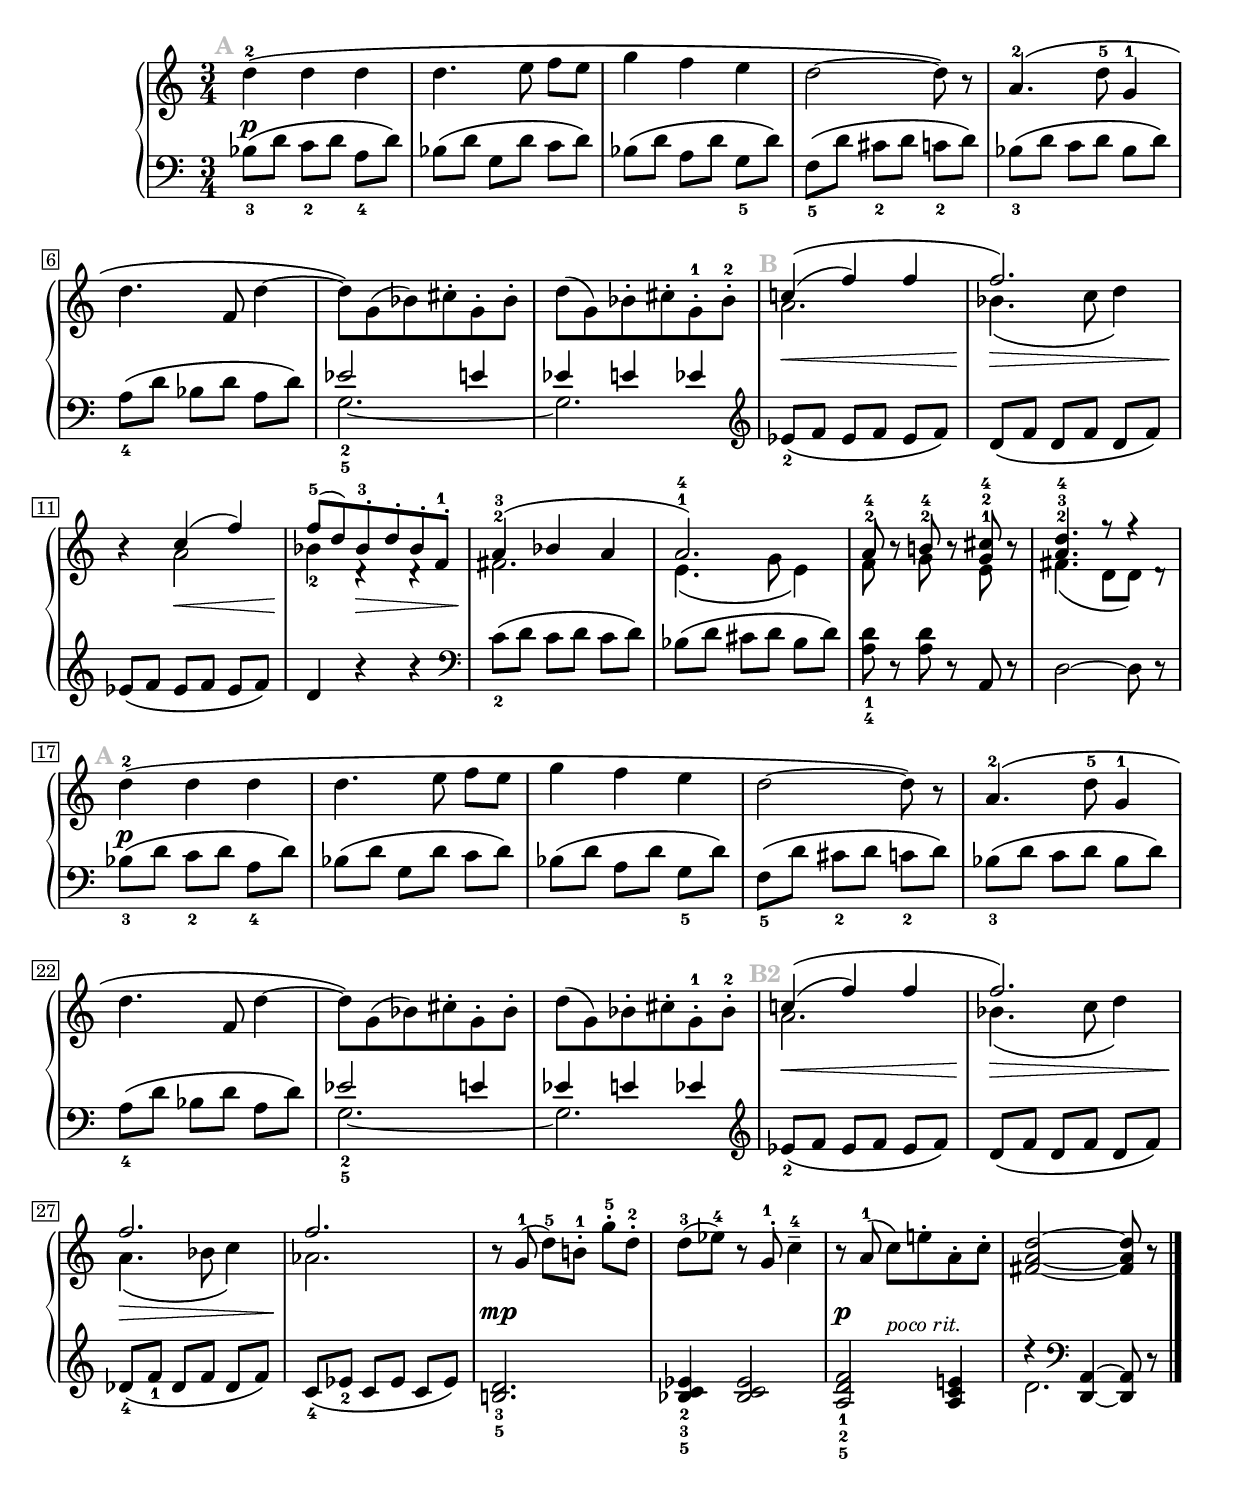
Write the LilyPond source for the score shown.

Global = {
  \key c \major
  \time 3/4
  \include "../global.ly"
}

Soprano = \context Voice = "one" \relative c'' {
  \voiceOne
  \stemNeutral\tieNeutral
  \override MultiMeasureRest.staff-position = #0
  \override Rest.staff-position = #0
  %1
  | \textMark \markup { \hspace #3 "A" }
    d4\(-2 d d
  | d4. e8 f[ e]
  | g4 f e
  | d2~ d8\) r
  %5
  | \once\override PhrasingSlur.positions = #'(2.5 . 0)
    a4.\(-2 d8-5 g,4-1
  | d'4. f,8 d'4~
  | d8\) g,( bes) cis^. g^. bes^.
  | d8( g,) bes^. cis^. g^.-1 bes^.-2
  | \textMark \markup { "B" }
    \stemUp c4(\( f) f
  %10
  | f2.\)
  | r4
    \once\override Slur.positions = #'(2.2 . 0)
    c( f)
  | f8(-5 d) bes^.-3 d^. bes^. f^.-1
  | a4\(-2-3 bes a
  | a2.\)-1-4
  %15
  | a8-2-4 r b!-2-4 r <g cis>-1-2-4 r
  | <a d>4.-2-3-4 f'8\rest f4\rest
  | \textMark \markup { "A" }
    \stemNeutral\tieNeutral
    d4\(-2 d d
  | d4. e8 f[ e]
  | g4 f e
  %20
  | d2~ d8\) r
  | \once\override PhrasingSlur.positions = #'(2.5 . 0)
    a4.\(-2 d8-5 g,4-1
  | d'4. f,8 d'4~
  | d8\) g,( bes) cis^. g^. bes^.
  | d8( g,) bes^. cis^. g^.-1 bes^.-2
  %25
  | \textMark \markup { \hspace #-1 "B2" }
    \stemUp c4(\( f) f
  | f2.\)
  | f
  | f
  | \stemNeutral r8 g,(-1 d'-5)[ b!^.]-1 g'^.-5 d^.-2
  %30
  | d(-3 ees)-4 r g,^.-1 c4^--4
  | r8
    \once\override Slur.positions = #'(3 . 2)
    a(-1 c)[
    e!^. a,^. c^.]
  | <fis, a d>2~ q8 r
    \fine
}

Alto = \context Voice = "two" \relative c'' {
  \voiceTwo
  \stemDown\tieDown
  \override Rest.staff-position = #0
  %1
  | s2.*8
  | a2.
  | bes4.\( c8 d4\)
  | s4 a2
  | bes4-2 d,\rest d\rest
  | fis2.
  | e4.\( g8 e4\)
  %15
  | f8 s g s e s
  | fis4.\( d8 \autoBeamOff d\) d\rest \autoBeamOn
  | s2.*8
  %25
  | a'2.
  | bes4.\( c8 d4\)
  | a4.\( bes8 c4\)
  | aes2.
}

Tenor = \context Voice = "three" \relative c' {
  \voiceThree
  \stemUp\tieUp
  \override Rest.staff-position = #0
  %1
  | s2.*6
  | ees2 e4
  | ees e ees
  | s2.*14
  %23
  | ees2 e4
  | ees e ees
  | s2.*7
  %32
  | d'4\rest
    \clef "bass" \tieNeutral
    <d,,, a'>4~ q8 r
}

Bass = \context Voice = "four" \relative c' {
  \voiceFour
  \stemNeutral\tieNeutral\phrasingSlurNeutral
  \override MultiMeasureRest.staff-position = #0
  \override Rest.staff-position = #0
  %1
  | bes8\(-3 d c[-2 d] a-4 d\)
  | bes\( d g,[ d'] c d\)
  | bes\( d a[ d] g,-5 d'\)
  | f,\(-5 d' cis[-2 d] c-2 d\)
  %5
  | bes\(-3 d c[ d] bes d\)
  | a\(-4 d bes[ d] a d\)
  | \stemDown\tieDown g,2.~-2-5
  | g2.
    \clef "treble" \stemNeutral\tieNeutral\phrasingSlurNeutral
  | ees'8\(-2 f ees[ f] ees f\)
  %10
  | d\( f d[ f] d f\)
  | ees\( f ees[ f] ees f\)
  | d4 r r
    \clef "bass"
  | c8\(-2 d c[ d] c d\)
  | bes\( d cis[ d] bes d\)
  %15
  | <a d>-1-4 r q r a, r
  | d2~ d8 r
  | bes'8\(-3 d c[-2 d] a-4 d\)
  | bes\( d g,[ d'] c d\)
  | bes\( d a[ d] g,-5 d'\)
  %20
  | f,\(-5 d' cis[-2 d] c-2 d\)
  | bes\(-3 d c[ d] bes d\)
  | a\(-4 d bes[ d] a d\)
  | \stemDown\tieDown g,2.~-2-5
  | g2.
    \clef "treble" \stemNeutral\tieNeutral\phrasingSlurNeutral
  %25
  | ees'8\(-2 f ees[ f] ees f\)
  | d\( f d[ f] d f\)
  | des\(-4 f-1 des[ f] des f\)
  | c\(-4 ees-2 c[ ees] c ees\)
  | <b! d>2.-3-5
  %30
  | <bes c ees>4-2-3-5 q2
  | <a d f>2-1-2-5 <a c e!>4
  | \stemDown d2.
    \fine
}

centerDynamics = {
  | s4\p s2
  | s2.*7
  | s4\< s2
  %10
  | s4\!\> s2
  | s4\! s\< s
  | s4\! s\> s
  | s4\! s2
  | s2.*3
  %17
  | s4\p s2
  | s2.*7
  %25
  | s4\< s2
  | s4\!\> s2
  | s4\!\> s2
  | s4\! s2
  | s4\mp s2
  %20
  | s2.
  | s4\p s4-\markup { "poco rit." }
}

forceBreaks = {
  % page 1
  \repeat unfold 4 { s2.\noBreak } s2.\break\noPageBreak
  \repeat unfold 4 { s2.\noBreak } s2.\break\noPageBreak
  \repeat unfold 5 { s2.\noBreak } s2.\break\noPageBreak
  \repeat unfold 4 { s2.\noBreak } s2.\break\noPageBreak
  \repeat unfold 4 { s2.\noBreak } s2.\break\noPageBreak
  \repeat unfold 5 { s2.\noBreak } s2.\break\noPageBreak
}

\score {
  \new PianoStaff
  <<
    \accidentalStyle Score.piano
    \context Staff = "upper" <<
      \set Staff.midiInstrument = #"acoustic grand"
      \Global
      \clef treble
      \Soprano
      \Alto
    >>
    \new Devnull \forceBreaks
    \context Dynamics = "dynamics" \centerDynamics
    \context Staff = "lower" <<
      \set Staff.midiInstrument = #"acoustic grand"
      \Global
      \clef bass
      \Tenor
      \Bass
    >>
  >>
  \header {
    composer = ##f % "Franco Margola"
    opus = ##f % "dC 108"
    title = \markup { "3. Andante piuttosto lento" }
    subtitle = ##f
  }
  \layout {
    \context {
      \PianoStaff
      \override Parentheses.font-size = #-2
      \override TextScript.font-shape = #'italic
      \override TextScript.font-size = #-1
    }
    \context {
      \Score
      \override TextMark.color = #(x11-color "gray")
      \override TextMark.font-series = #'bold
    }
  }
  \midi {
    \tempo 4 = 100
  }
}
